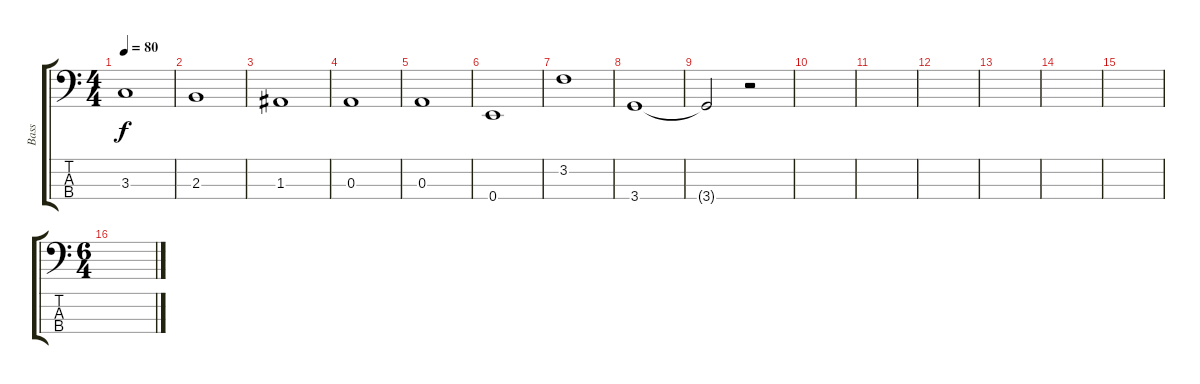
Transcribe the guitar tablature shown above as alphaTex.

\track ("Bass" "Bass") {instrument acousticbass}
\staff {score tabs}
\tuning (G2 D2 A1 E1) {hide}
\ts (4 4)
\tempo 80
\clef f4
\ks c
3.3.1{dy f} |
2.3.1 |
1.3.1 |
0.3.1 |
0.3.1 |
0.4.1 |
3.2.1 |
3.4.1 |
3.4{t}.2 r.2 |
|
|
|
|
|
|
\ts (6 4)
